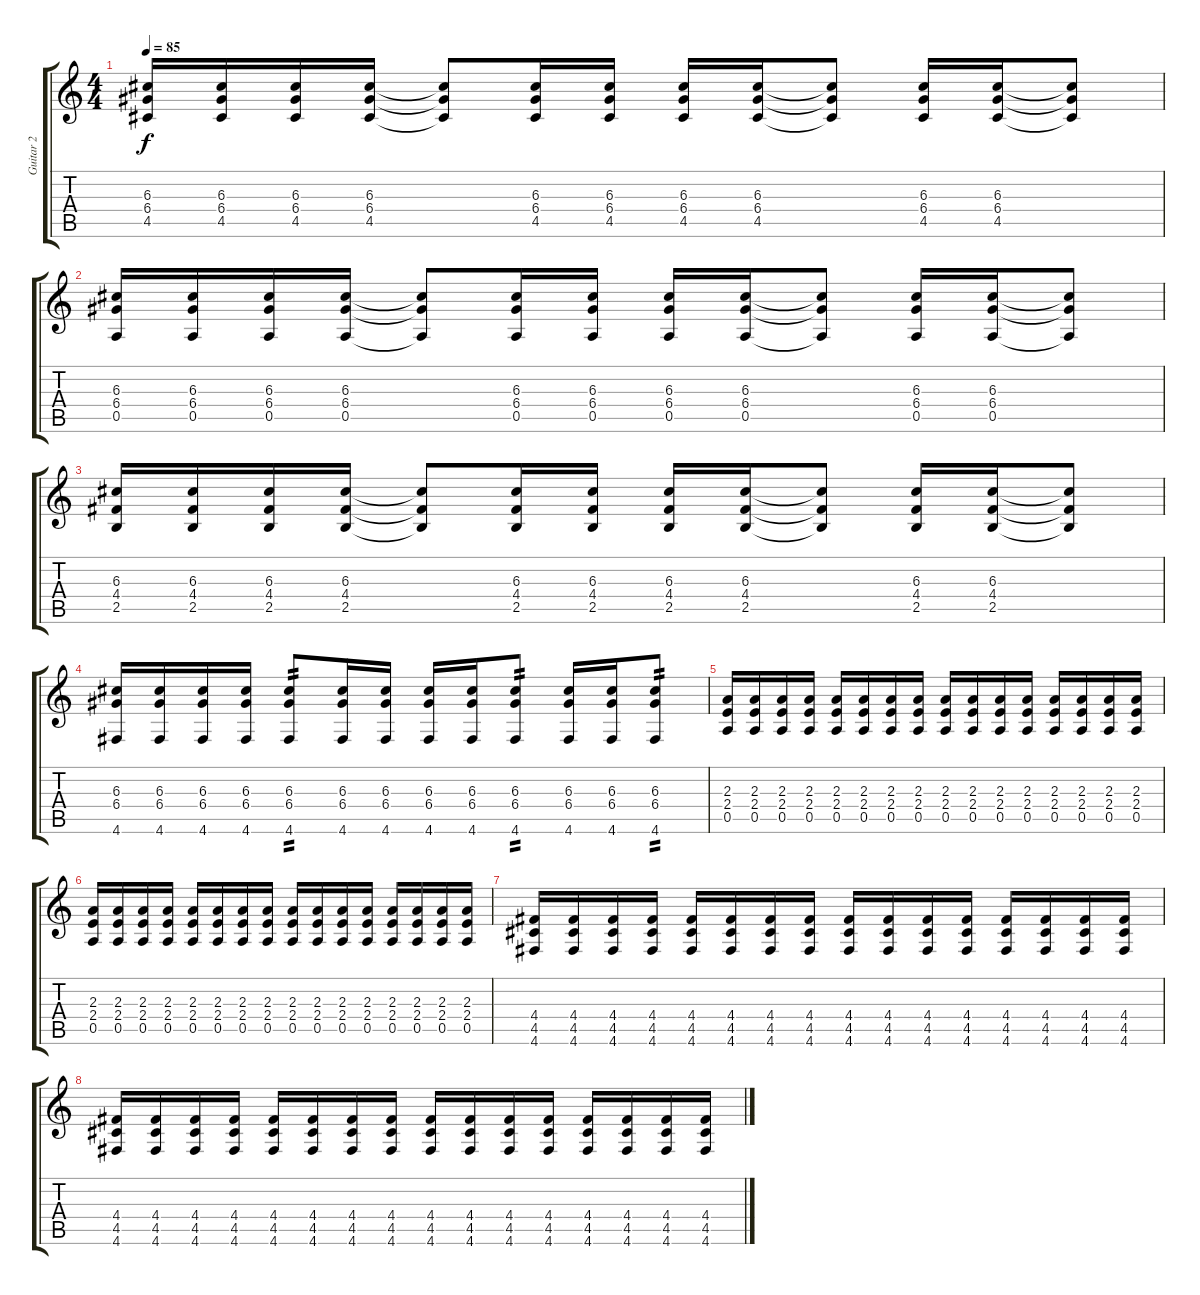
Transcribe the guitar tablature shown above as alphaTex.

\track ("Guitar 2" "Guitar 2") {instrument overdrivenguitar}
\staff {score tabs}
\tuning (E4 B3 G3 D3 A2 D2) {hide}
\ts (4 4)
\tempo 85
\clef g2
\ks c
(6.3 6.4 4.5).16{dy f} (6.3 6.4 4.5).16 (6.3 6.4 4.5).16 (6.3 6.4 4.5).16 (6.3{t} 6.4{t} 4.5{t}).8 (6.3 6.4 4.5).16 (6.3 6.4 4.5).16 (6.3 6.4 4.5).16 (6.3 6.4 4.5).16 (6.3{t} 6.4{t} 4.5{t}).8 (6.3 6.4 4.5).16 (6.3 6.4 4.5).16 (6.3{t} 6.4{t} 4.5{t}).8 |
(6.3 6.4 0.5).16 (6.3 6.4 0.5).16 (6.3 6.4 0.5).16 (6.3 6.4 0.5).16 (6.3{t} 6.4{t} 0.5{t}).8 (6.3 6.4 0.5).16 (6.3 6.4 0.5).16 (6.3 6.4 0.5).16 (6.3 6.4 0.5).16 (6.3{t} 6.4{t} 0.5{t}).8 (6.3 6.4 0.5).16 (6.3 6.4 0.5).16 (6.3{t} 6.4{t} 0.5{t}).8 |
(6.3 4.4 2.5).16 (6.3 4.4 2.5).16 (6.3 4.4 2.5).16 (6.3 4.4 2.5).16 (6.3{t} 4.4{t} 2.5{t}).8 (6.3 4.4 2.5).16 (6.3 4.4 2.5).16 (6.3 4.4 2.5).16 (6.3 4.4 2.5).16 (6.3{t} 4.4{t} 2.5{t}).8 (6.3 4.4 2.5).16 (6.3 4.4 2.5).16 (6.3{t} 4.4{t} 2.5{t}).8 |
(6.3 6.4 4.6).16 (6.3 6.4 4.6).16 (6.3 6.4 4.6).16 (6.3 6.4 4.6).16 (6.3 6.4 4.6).8{tp 2} (6.3 6.4 4.6).16 (6.3 6.4 4.6).16 (6.3 6.4 4.6).16 (6.3 6.4 4.6).16 (6.3 6.4 4.6).8{tp 2} (6.3 6.4 4.6).16 (6.3 6.4 4.6).16 (6.3 6.4 4.6).8{tp 2} |
(2.3 2.4 0.5).16 (2.3 2.4 0.5).16 (2.3 2.4 0.5).16 (2.3 2.4 0.5).16 (2.3 2.4 0.5).16 (2.3 2.4 0.5).16 (2.3 2.4 0.5).16 (2.3 2.4 0.5).16 (2.3 2.4 0.5).16 (2.3 2.4 0.5).16 (2.3 2.4 0.5).16 (2.3 2.4 0.5).16 (2.3 2.4 0.5).16 (2.3 2.4 0.5).16 (2.3 2.4 0.5).16 (2.3 2.4 0.5).16 |
(2.3 2.4 0.5).16 (2.3 2.4 0.5).16 (2.3 2.4 0.5).16 (2.3 2.4 0.5).16 (2.3 2.4 0.5).16 (2.3 2.4 0.5).16 (2.3 2.4 0.5).16 (2.3 2.4 0.5).16 (2.3 2.4 0.5).16 (2.3 2.4 0.5).16 (2.3 2.4 0.5).16 (2.3 2.4 0.5).16 (2.3 2.4 0.5).16 (2.3 2.4 0.5).16 (2.3 2.4 0.5).16 (2.3 2.4 0.5).16 |
(4.4 4.5 4.6).16 (4.4 4.5 4.6).16 (4.4 4.5 4.6).16 (4.4 4.5 4.6).16 (4.4 4.5 4.6).16 (4.4 4.5 4.6).16 (4.4 4.5 4.6).16 (4.4 4.5 4.6).16 (4.4 4.5 4.6).16 (4.4 4.5 4.6).16 (4.4 4.5 4.6).16 (4.4 4.5 4.6).16 (4.4 4.5 4.6).16 (4.4 4.5 4.6).16 (4.4 4.5 4.6).16 (4.4 4.5 4.6).16 |
(4.4 4.5 4.6).16 (4.4 4.5 4.6).16 (4.4 4.5 4.6).16 (4.4 4.5 4.6).16 (4.4 4.5 4.6).16 (4.4 4.5 4.6).16 (4.4 4.5 4.6).16 (4.4 4.5 4.6).16 (4.4 4.5 4.6).16 (4.4 4.5 4.6).16 (4.4 4.5 4.6).16 (4.4 4.5 4.6).16 (4.4 4.5 4.6).16 (4.4 4.5 4.6).16 (4.4 4.5 4.6).16 (4.4 4.5 4.6).16
